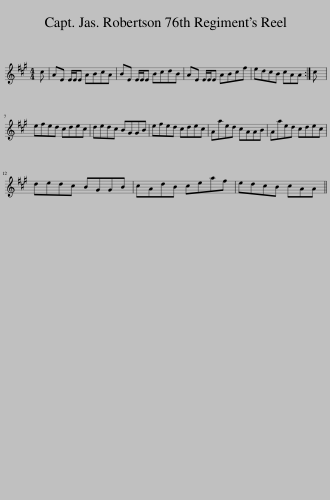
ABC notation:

X:1
L:1/8
M:4/4
I:linebreak $
K:A
V:1 treble
V:1
 c | AE E/E/E ABcA | BE E/E/E BcdB | AE E/E/E ABcf | edcB cAA :| %5
 c |$ efed cdec | dedc BGGB | efed cdec | Aaed cAAB | %10
 Aaed cdec |$ dedc BGGB | cAdB ceaf | edcB cAA || %14
